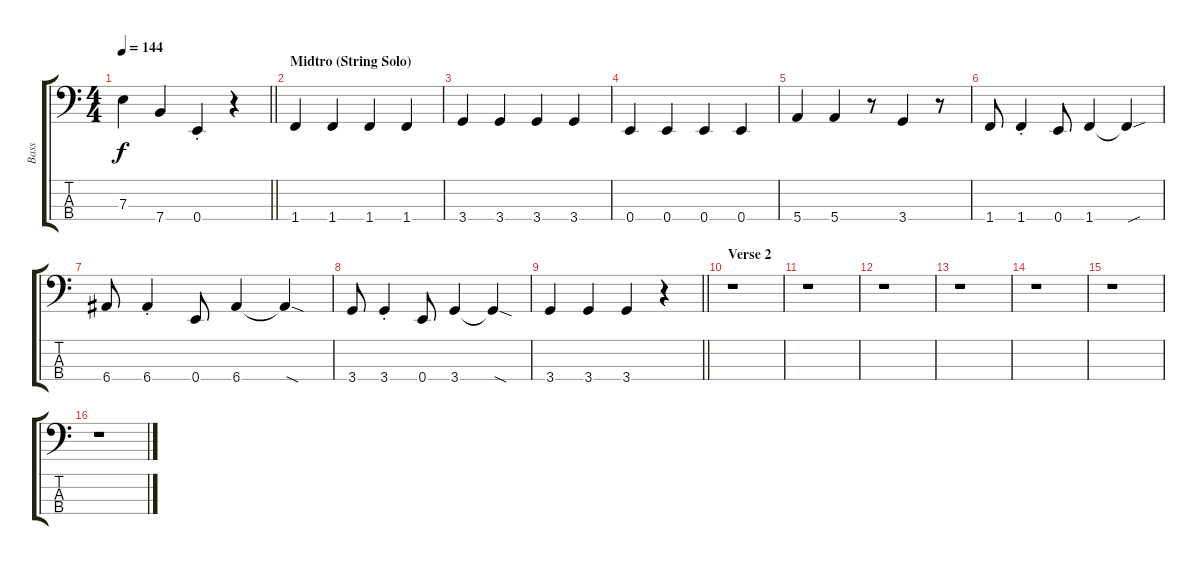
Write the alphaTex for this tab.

\track ("Bass" "Bass") {instrument electricbassfinger}
\staff {score tabs}
\tuning (G2 D2 A1 E1) {hide}
\ts (4 4)
\tempo 144
\clef f4
\barLineRight lightlight
\ks c
7.3.4{dy f} 7.4.4 0.4{st}.4 r.4 |
\section ("" "Midtro (String Solo)")
1.4.4 1.4.4 1.4.4 1.4.4 |
3.4.4 3.4.4 3.4.4 3.4.4 |
0.4.4 0.4.4 0.4.4 0.4.4 |
5.4.4 5.4.4 r.8 3.4.4 r.8 |
1.4.8 1.4{st}.4 0.4.8 1.4.4 1.4{sou t}.4 |
6.4.8 6.4{st}.4 0.4.8 6.4.4 6.4{sod t}.4 |
3.4.8 3.4{st}.4 0.4.8 3.4.4 3.4{sod t}.4 |
\barLineRight lightlight
3.4.4 3.4.4 3.4.4 r.4 |
\section ("" "Verse 2")
r.1 |
r.1 |
r.1 |
r.1 |
r.1 |
r.1 |
r.1
